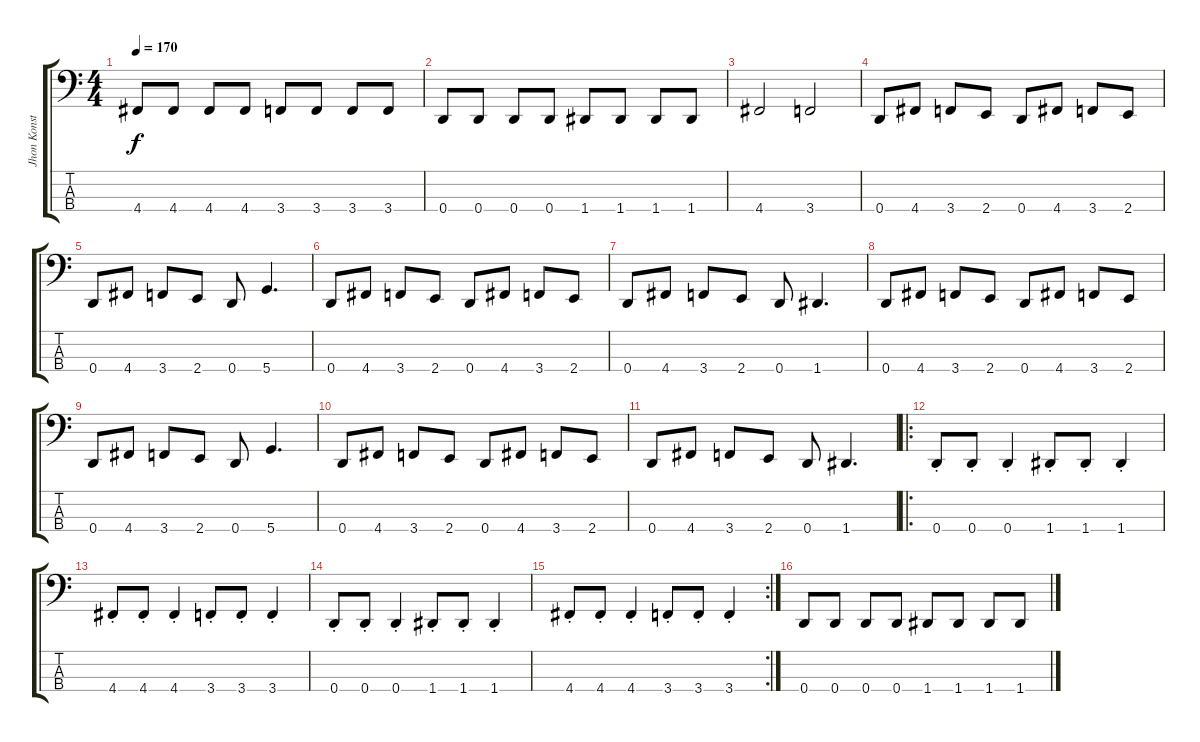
\track ("Jhon Konstantine" "Jhon Konst") {instrument acousticguitarsteel}
\staff {score tabs}
\tuning (G2 D2 A1 D1) {hide}
\ts (4 4)
\tempo 170
\clef f4
\ks c
4.4.8{dy f} 4.4.8 4.4.8 4.4.8 3.4.8 3.4.8 3.4.8 3.4.8 |
0.4.8 0.4.8 0.4.8 0.4.8 1.4.8 1.4.8 1.4.8 1.4.8 |
4.4.2 3.4.2 |
0.4.8 4.4.8 3.4.8 2.4.8 0.4.8 4.4.8 3.4.8 2.4.8 |
0.4.8 4.4.8 3.4.8 2.4.8 0.4.8 5.4.4{d} |
0.4.8 4.4.8 3.4.8 2.4.8 0.4.8 4.4.8 3.4.8 2.4.8 |
0.4.8 4.4.8 3.4.8 2.4.8 0.4.8 1.4.4{d} |
0.4.8 4.4.8 3.4.8 2.4.8 0.4.8 4.4.8 3.4.8 2.4.8 |
0.4.8 4.4.8 3.4.8 2.4.8 0.4.8 5.4.4{d} |
0.4.8 4.4.8 3.4.8 2.4.8 0.4.8 4.4.8 3.4.8 2.4.8 |
0.4.8 4.4.8 3.4.8 2.4.8 0.4.8 1.4.4{d} |
\ro
0.4{st}.8 0.4{st}.8 0.4{st}.4 1.4{st}.8 1.4{st}.8 1.4{st}.4 |
4.4{st}.8 4.4{st}.8 4.4{st}.4 3.4{st}.8 3.4{st}.8 3.4{st}.4 |
0.4{st}.8 0.4{st}.8 0.4{st}.4 1.4{st}.8 1.4{st}.8 1.4{st}.4 |
\rc 2
4.4{st}.8 4.4{st}.8 4.4{st}.4 3.4{st}.8 3.4{st}.8 3.4{st}.4 |
0.4.8 0.4.8 0.4.8 0.4.8 1.4.8 1.4.8 1.4.8 1.4.8
